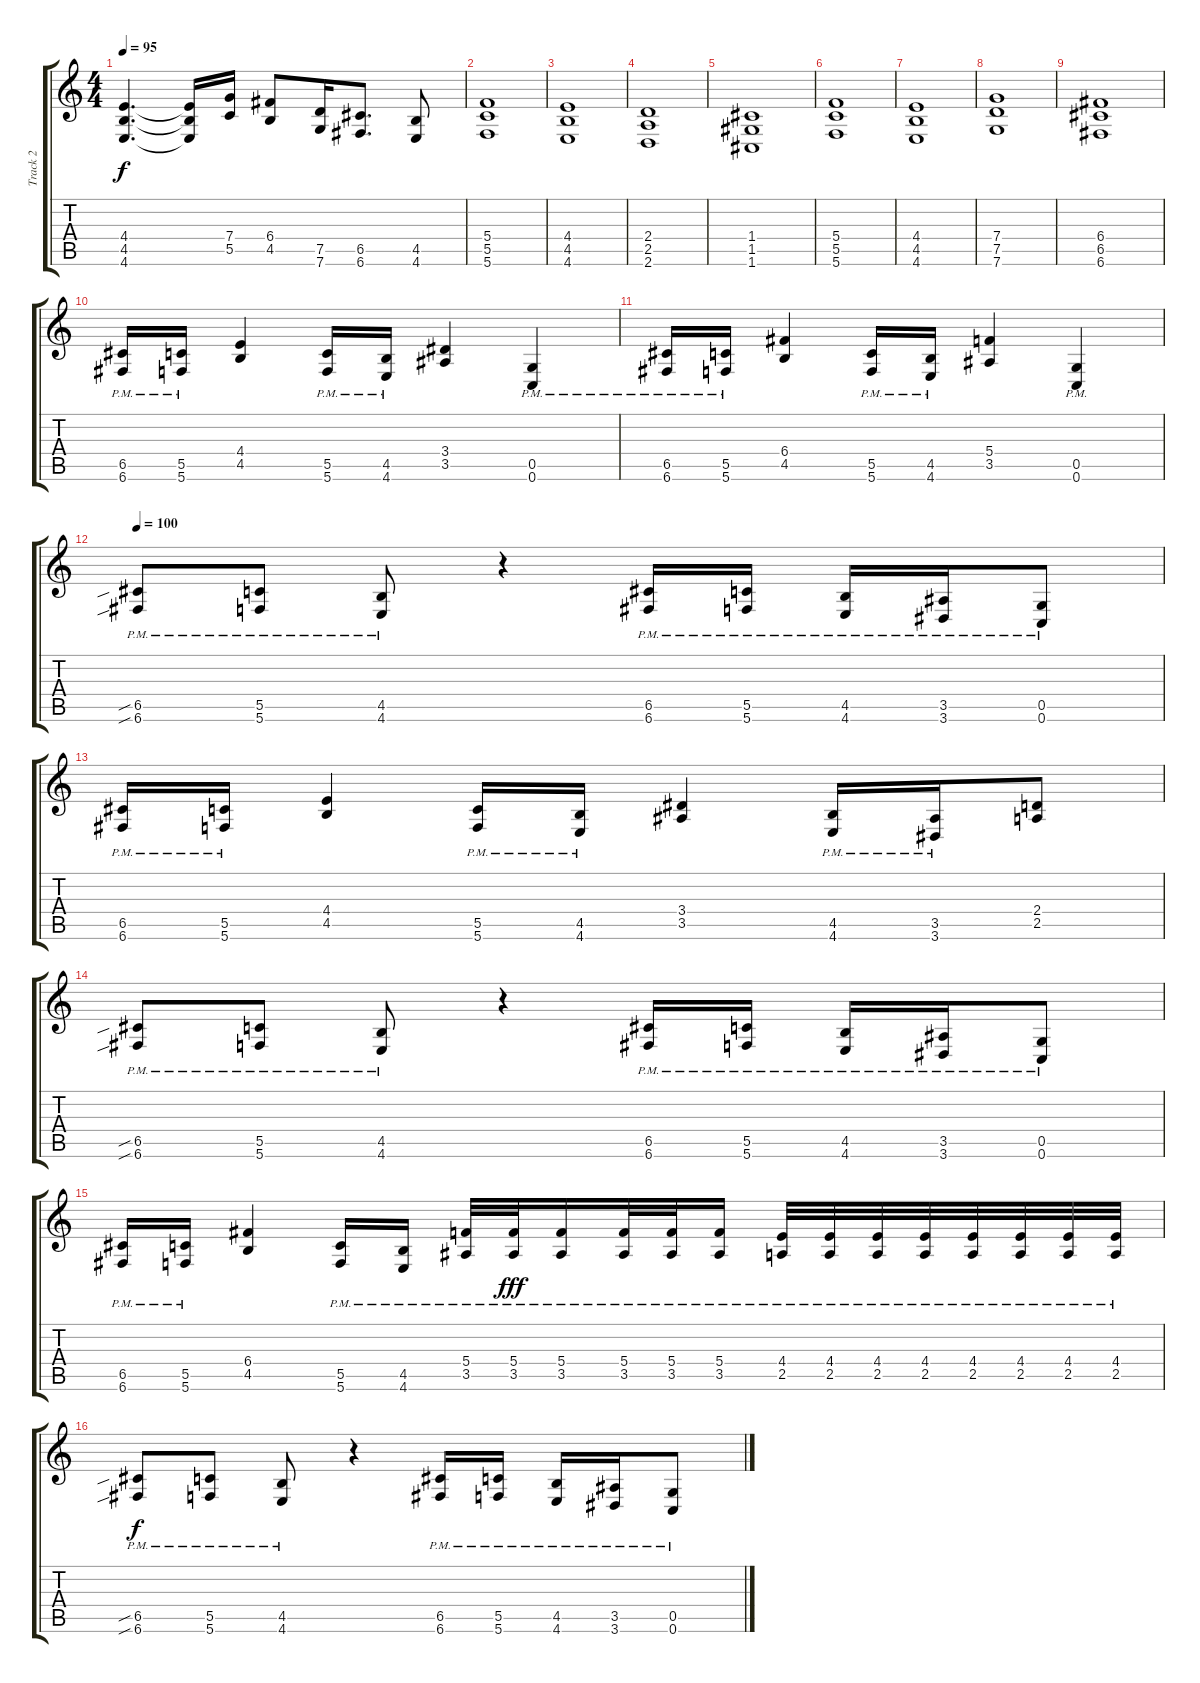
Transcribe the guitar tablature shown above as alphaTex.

\track ("Track 2" "Track 2") {instrument distortionguitar}
\staff {score tabs}
\tuning (D4 A3 F3 C3 G2 C2) {hide}
\ts (4 4)
\tempo 95
\clef g2
\ks c
(4.4 4.5 4.6).4{d dy f} (4.4{t} 4.5{t} 4.6{t}).16 (7.4 5.5).16 (6.4 4.5).8 (7.5 7.6).16 (6.5 6.6).8{d} (4.5 4.6).8 |
(5.4 5.5 5.6).1 |
(4.4 4.5 4.6).1 |
(2.4 2.5 2.6).1 |
(1.4 1.5 1.6).1 |
(5.4 5.5 5.6).1 |
(4.4 4.5 4.6).1 |
(7.4 7.5 7.6).1 |
(6.4 6.5 6.6).1 |
(6.5{pm} 6.6{pm}).16 (5.5{pm} 5.6{pm}).16 (4.4 4.5).4 (5.5{pm} 5.6{pm}).16 (4.5{pm} 4.6{pm}).16 (3.4 3.5).4 (0.5{pm} 0.6{pm}).4 |
(6.5{pm} 6.6{pm}).16 (5.5{pm} 5.6{pm}).16 (6.4 4.5).4 (5.5{pm} 5.6{pm}).16 (4.5{pm} 4.6{pm}).16 (5.4 3.5).4 (0.5{pm} 0.6{pm}).4 |
\tempo 100
(6.5{sib pm} 6.6{sib pm}).8 (5.5{pm} 5.6{pm}).8 (4.5{pm} 4.6{pm}).8 r.4 (6.5{pm} 6.6{pm}).16 (5.5{pm} 5.6{pm}).16 (4.5{pm} 4.6{pm}).16 (3.5{pm} 3.6{pm}).16 (0.5{pm} 0.6{pm}).8 |
(6.5{pm} 6.6{pm}).16 (5.5{pm} 5.6{pm}).16 (4.4 4.5).4 (5.5{pm} 5.6{pm}).16 (4.5{pm} 4.6{pm}).16 (3.4 3.5).4 (4.5{pm} 4.6{pm}).16 (3.5{pm} 3.6{pm}).16 (2.4 2.5).8 |
(6.5{sib pm} 6.6{sib pm}).8 (5.5{pm} 5.6{pm}).8 (4.5{pm} 4.6{pm}).8 r.4 (6.5{pm} 6.6{pm}).16 (5.5{pm} 5.6{pm}).16 (4.5{pm} 4.6{pm}).16 (3.5{pm} 3.6{pm}).16 (0.5{pm} 0.6{pm}).8 |
(6.5{pm} 6.6{pm}).16 (5.5{pm} 5.6{pm}).16 (6.4 4.5).4 (5.5{pm} 5.6{pm}).16 (4.5{pm} 4.6{pm}).16 (5.4{pm} 3.5{pm}).32 (5.4{pm} 3.5{pm}).32{dy fff} (5.4{pm} 3.5{pm}).16 (5.4{pm} 3.5{pm}).32 (5.4{pm} 3.5{pm}).32 (5.4{pm} 3.5{pm}).16 (4.4{pm} 2.5{pm}).32 (4.4{pm} 2.5{pm}).32 (4.4{pm} 2.5{pm}).32 (4.4{pm} 2.5{pm}).32 (4.4{pm} 2.5{pm}).32 (4.4{pm} 2.5{pm}).32 (4.4{pm} 2.5{pm}).32 (4.4{pm} 2.5{pm}).32 |
(6.5{sib pm} 6.6{sib pm}).8{dy f} (5.5{pm} 5.6{pm}).8 (4.5{pm} 4.6{pm}).8 r.4 (6.5{pm} 6.6{pm}).16 (5.5{pm} 5.6{pm}).16 (4.5{pm} 4.6{pm}).16 (3.5{pm} 3.6{pm}).16 (0.5{pm} 0.6{pm}).8
